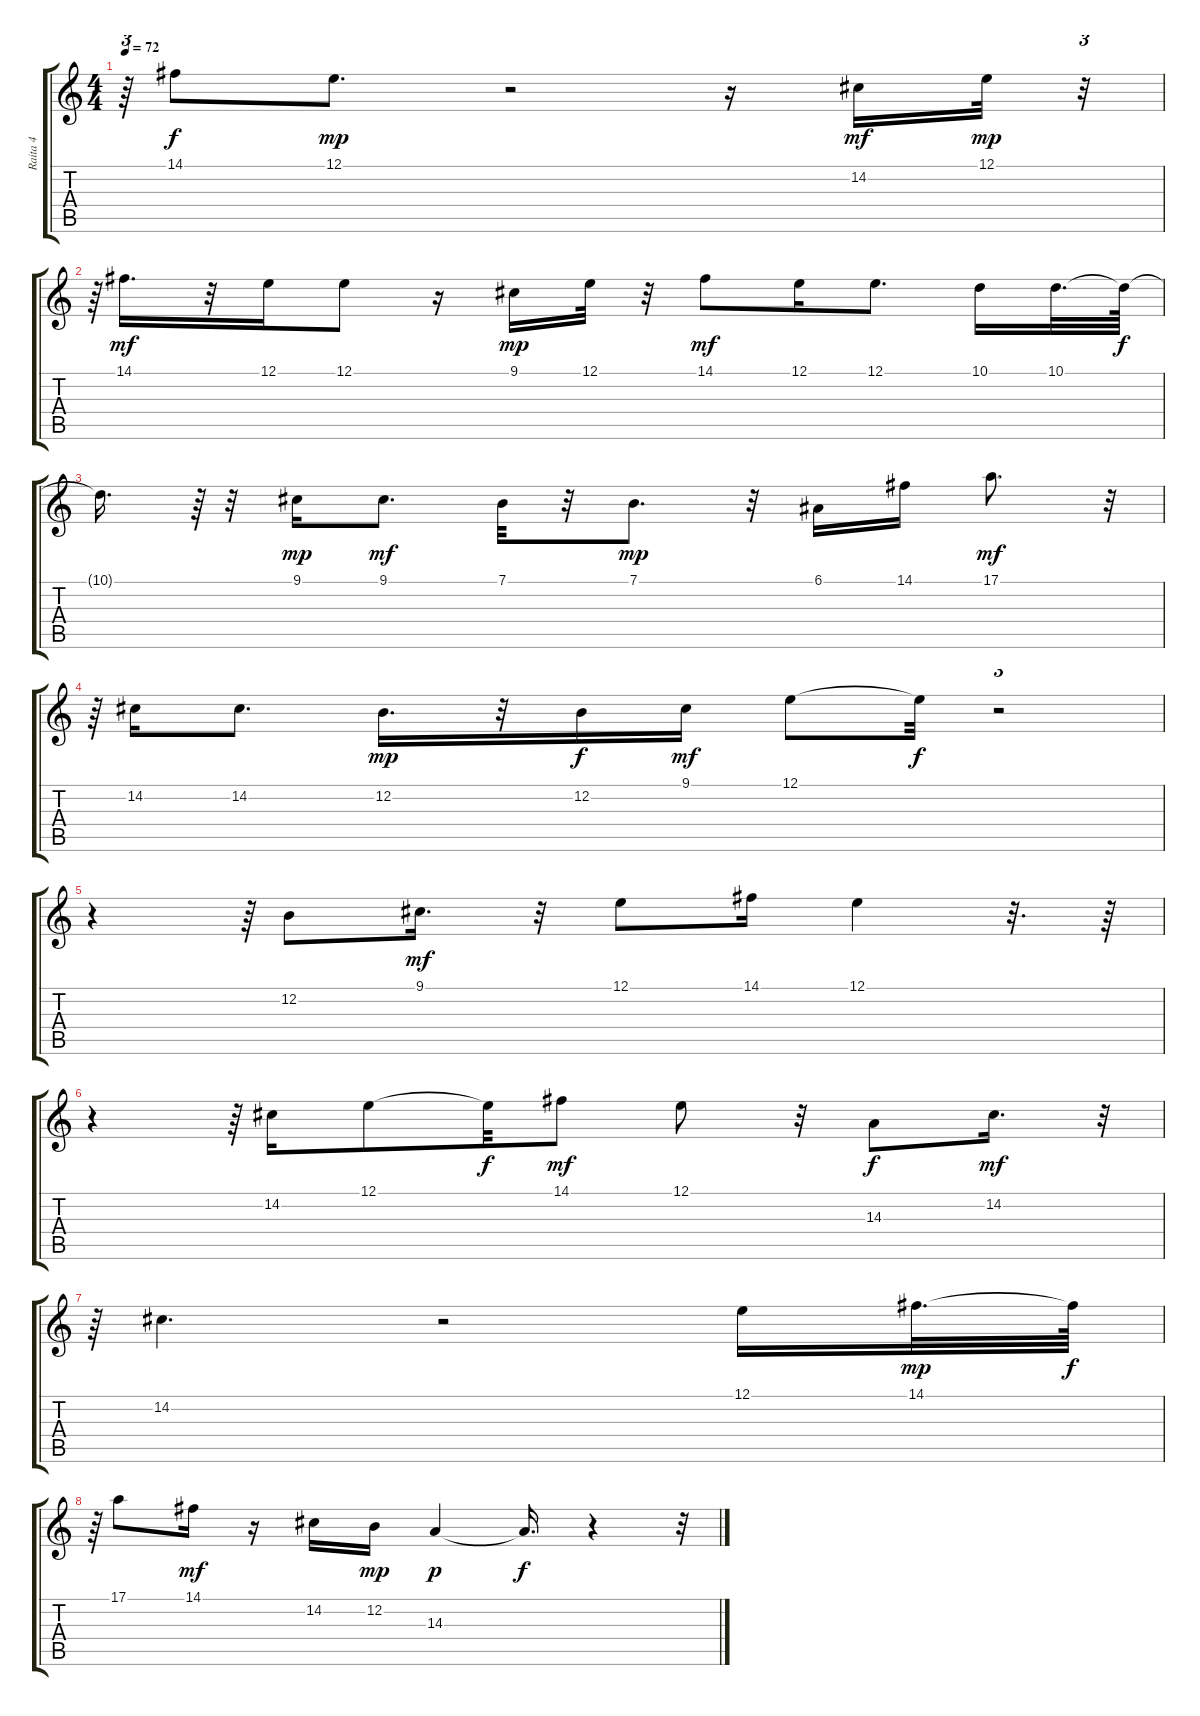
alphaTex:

\track ("Raita 4" "Raita 4") {instrument lead3calliope}
\staff {score tabs}
\tuning (E4 B3 G3 D3 A2 E2) {hide}
\ts (4 4)
\tempo 72
\clef g2
\ks c
r.64{tu (3 2) dy f} 14.1.8 12.1.8{d dy mp} r.2 r.16 14.2.16{dy mf} 12.1.32{dy mp} r.32{tu (3 2)} |
r.64{tu (3 2)} 14.1.16{d dy mf} r.32 12.1.16 12.1.8 r.16 9.1.16{dy mp} 12.1.32 r.32 14.1.8{dy mf} 12.1.16 12.1.8{d} 10.1.16 10.1.32{d} 10.1{t}.64{dy f} |
10.1{t}.16{d} r.64{tu (3 2)} r.32 9.1.16{dy mp} 9.1.8{d dy mf} 7.1.32 r.32 7.1.8{d dy mp} r.32 6.1.16 14.1.16 17.1.8{d dy mf} r.32{tu (3 2)} |
r.64{tu (3 2)} 14.2.16 14.2.8{d} 12.2.16{d dy mp} r.32 12.2.16{dy f} 9.1.16{dy mf} 12.1.8 12.1{t}.32{dy f} r.2{tu (3 2)} |
r.4 r.64{tu (3 2)} 12.2.8 9.1.16{d dy mf} r.32 12.1.8 14.1.16 12.1.4 r.32{d} r.64 |
r.4 r.64{tu (3 2)} 14.2.16 12.1.8 12.1{t}.32{dy f} 14.1.8{dy mf} 12.1.8 r.32 14.3.8{dy f} 14.2.16{d dy mf} r.32{tu (3 2)} |
r.64{tu (3 2)} 14.2.4{d} r.2 12.1.16 14.1.32{d dy mp} 14.1{t}.64{dy f} |
r.64{tu (3 2)} 17.1.8 14.1.16{dy mf} r.16 14.2.16 12.2.16{dy mp} 14.3.4{dy p} 14.3{t}.16{d dy f} r.4 r.32{tu (3 2)}
